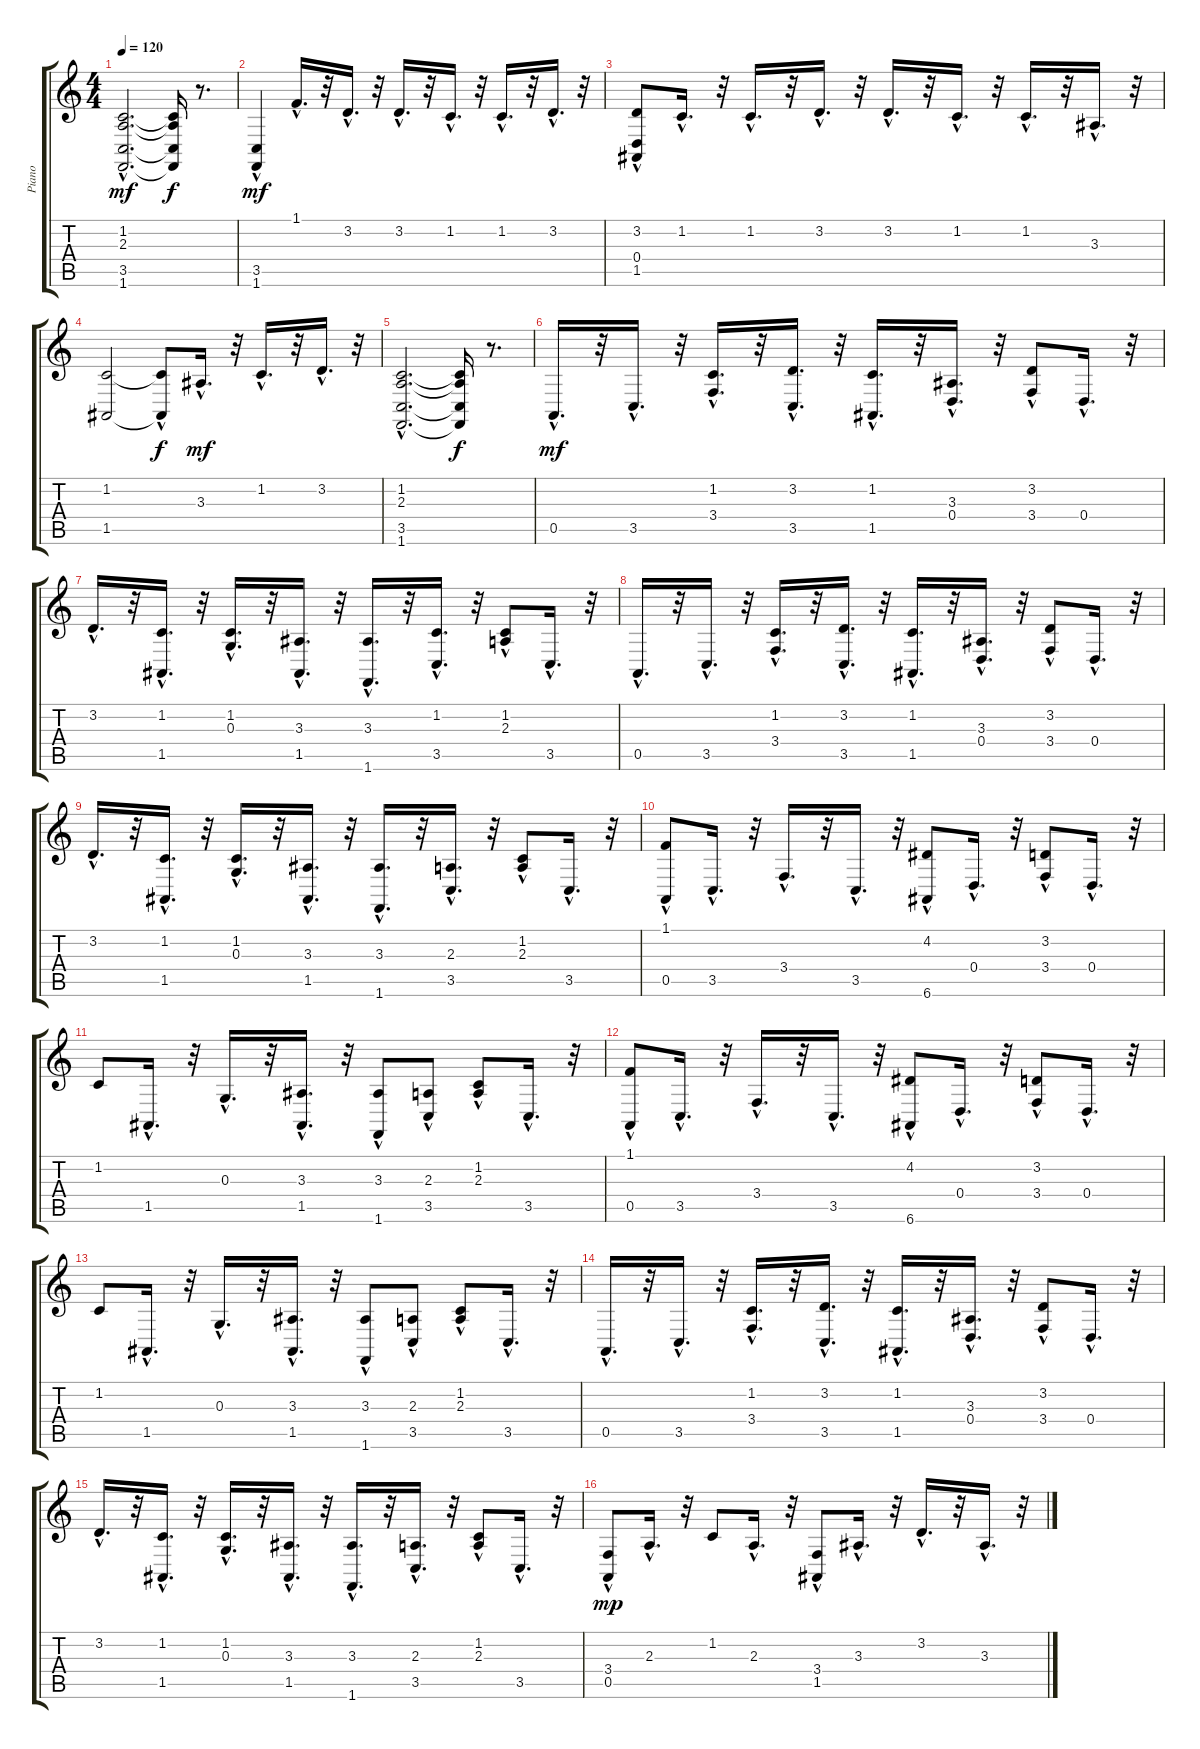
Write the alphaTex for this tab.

\track ("Piano" "Piano") {instrument electricpiano1}
\staff {score tabs}
\tuning (E4 B3 G3 D3 A2 E2) {hide}
\ts (4 4)
\tempo 120
\clef g2
\ks c
(1.2{hac} 2.3{hac} 3.5{hac} 1.6{hac}).2{d dy mf} (1.2{t} 2.3{t} 3.5{t} 1.6{t}).16{dy f} r.8{d} |
(3.5{hac} 1.6{hac}).4{dy mf} 1.1{hac}.16{d} r.32 3.2{hac}.16{d} r.32 3.2{hac}.16{d} r.32 1.2{hac}.16{d} r.32 1.2{hac}.16{d} r.32 3.2{hac}.16{d} r.32 |
(3.2{hac} 0.4{hac} 1.5{hac}).8 1.2{hac}.16{d} r.32 1.2{hac}.16{d} r.32 3.2{hac}.16{d} r.32 3.2{hac}.16{d} r.32 1.2{hac}.16{d} r.32 1.2{hac}.16{d} r.32 3.3{hac}.16{d} r.32 |
(1.2 1.5).2 (1.2{hac t} 1.5{t}).8{dy f} 3.3{hac}.16{d dy mf} r.32 1.2{hac}.16{d} r.32 3.2{hac}.16{d} r.32 |
(1.2{hac} 2.3{hac} 3.5{hac} 1.6{hac}).2{d} (1.2{t} 2.3{t} 3.5{t} 1.6{t}).16{dy f} r.8{d} |
0.5{hac}.16{d dy mf} r.32 3.5{hac}.16{d} r.32 (1.2{hac} 3.4{hac}).16{d} r.32 (3.2{hac} 3.5{hac}).16{d} r.32 (1.2{hac} 1.5{hac}).16{d} r.32 (3.3{hac} 0.4{hac}).16{d} r.32 (3.2{hac} 3.4{hac}).8 0.4{hac}.16{d} r.32 |
3.2{hac}.16{d} r.32 (1.2{hac} 1.5{hac}).16{d} r.32 (1.2{hac} 0.3{hac}).16{d} r.32 (3.3{hac} 1.5{hac}).16{d} r.32 (3.3{hac} 1.6{hac}).16{d} r.32 (1.2{hac} 3.5{hac}).16{d} r.32 (1.2{hac} 2.3{hac}).8 3.5{hac}.16{d} r.32 |
0.5{hac}.16{d} r.32 3.5{hac}.16{d} r.32 (1.2{hac} 3.4{hac}).16{d} r.32 (3.2{hac} 3.5{hac}).16{d} r.32 (1.2{hac} 1.5{hac}).16{d} r.32 (3.3{hac} 0.4{hac}).16{d} r.32 (3.2{hac} 3.4{hac}).8 0.4{hac}.16{d} r.32 |
3.2{hac}.16{d} r.32 (1.2{hac} 1.5{hac}).16{d} r.32 (1.2{hac} 0.3{hac}).16{d} r.32 (3.3{hac} 1.5{hac}).16{d} r.32 (3.3{hac} 1.6{hac}).16{d} r.32 (2.3{hac} 3.5{hac}).16{d} r.32 (1.2{hac} 2.3{hac}).8 3.5{hac}.16{d} r.32 |
(1.1{hac} 0.5{hac}).8 3.5{hac}.16{d} r.32 3.4{hac}.16{d} r.32 3.5{hac}.16{d} r.32 (4.2 6.6{hac}).8 0.4{hac}.16{d} r.32 (3.2 3.4{hac}).8 0.4{hac}.16{d} r.32 |
1.2.8 1.5{hac}.16{d} r.32 0.3{hac}.16{d} r.32 (3.3{hac} 1.5{hac}).16{d} r.32 (3.3 1.6{hac}).8 (2.3 3.5{hac}).8 (1.2{hac} 2.3{hac}).8 3.5{hac}.16{d} r.32 |
(1.1{hac} 0.5{hac}).8 3.5{hac}.16{d} r.32 3.4{hac}.16{d} r.32 3.5{hac}.16{d} r.32 (4.2 6.6{hac}).8 0.4{hac}.16{d} r.32 (3.2 3.4{hac}).8 0.4{hac}.16{d} r.32 |
1.2.8 1.5{hac}.16{d} r.32 0.3{hac}.16{d} r.32 (3.3{hac} 1.5{hac}).16{d} r.32 (3.3 1.6{hac}).8 (2.3 3.5{hac}).8 (1.2{hac} 2.3{hac}).8 3.5{hac}.16{d} r.32 |
0.5{hac}.16{d} r.32 3.5{hac}.16{d} r.32 (1.2{hac} 3.4{hac}).16{d} r.32 (3.2{hac} 3.5{hac}).16{d} r.32 (1.2{hac} 1.5{hac}).16{d} r.32 (3.3{hac} 0.4{hac}).16{d} r.32 (3.2{hac} 3.4{hac}).8 0.4{hac}.16{d} r.32 |
3.2{hac}.16{d} r.32 (1.2{hac} 1.5{hac}).16{d} r.32 (1.2{hac} 0.3{hac}).16{d} r.32 (3.3{hac} 1.5{hac}).16{d} r.32 (3.3{hac} 1.6{hac}).16{d} r.32 (2.3{hac} 3.5{hac}).16{d} r.32 (1.2 2.3{hac}).8 3.5{hac}.16{d} r.32 |
(3.4{hac} 0.5{hac}).8{dy mp} 2.3{hac}.16{d} r.32 1.2.8 2.3{hac}.16{d} r.32 (3.4{hac} 1.5{hac}).8 3.3{hac}.16{d} r.32 3.2{hac}.16{d} r.32 3.3{hac}.16{d} r.32
